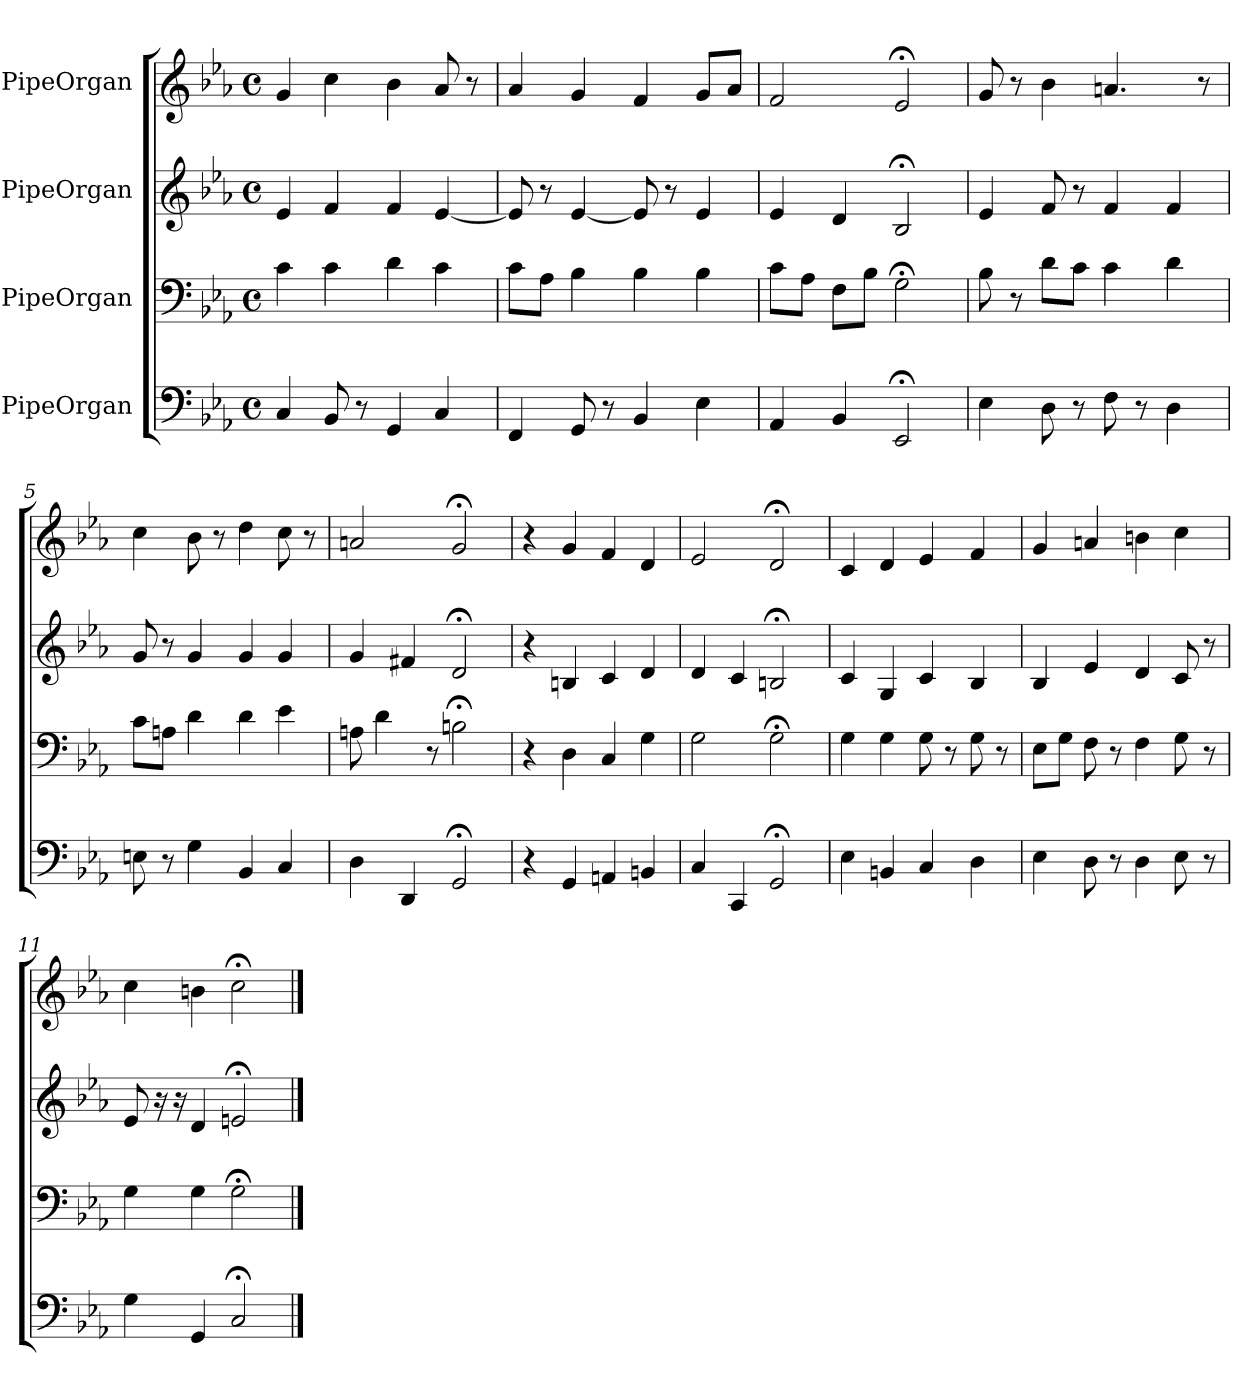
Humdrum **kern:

**kern	**kern	**kern	**kern
*part4	*part3	*part2	*part1
*staff4	*staff3	*staff2	*staff1
*I"PipeOrgan	*I"PipeOrgan	*I"PipeOrgan	*I"PipeOrgan
*clefF4	*clefF4	*clefG2	*clefG2
*k[b-e-a-]	*k[b-e-a-]	*k[b-e-a-]	*k[b-e-a-]
*c:	*c:	*c:	*c:
*M4/4	*M4/4	*M4/4	*M4/4
*met(c)	*met(c)	*met(c)	*met(c)
*MM60	*MM60	*MM60	*MM60
=1	=1	=1	=1
4C	4c	4e-	4g
8BB-	4c	4f	4cc
8r	.	.	.
4GG	4d	4f	4b-
4C	4c	[4e-	8a-
.	.	.	8r
=2	=2	=2	=2
4FF	8c\L	8e-]	4a-
.	8A-\J	8r	.
8GG	4B-	[4e-	4g
8r	.	.	.
4BB-	4B-	8e-]	4f
.	.	8r	.
4E-	4B-	4e-	8g/L
.	.	.	8a-/J
=3	=3	=3	=3
4AA-	8c\L	4e-	2f
.	8A-\J	.	.
4BB-	8F\L	4d	.
.	8B-\J	.	.
2EE-;<	2G;<	2B-;<	2e-;<
=4	=4	=4	=4
4E-	8B-	4e-	8g
.	8r	.	8r
8D	8d\L	8f	4b-
8r	8c\J	8r	.
8F	4c	4f	4.an
8r	.	.	.
4D	4d	4f	.
.	.	.	8r
=5	=5	=5	=5
8En	8c\L	8g	4cc
8r	8An\J	8r	.
4G	4d	4g	8b-
.	.	.	8r
4BB-	4d	4g	4dd
4C	4e-	4g	8cc
.	.	.	8r
=6	=6	=6	=6
4D	8An	4g	2an
.	4d	.	.
4DD	.	4f#X	.
.	8r	.	.
2GG;<	2Bn;<	2d;<	2g;<
=7	=7	=7	=7
4r	4r	4r	4r
4GG	4D	4Bn	4g
4AAn	4C	4c	4f
4BBn	4G	4d	4d
=8	=8	=8	=8
4C	2G	4d	2e-
4CC	.	4c	.
2GG;<	2G;<	2Bn;<	2d;<
=9	=9	=9	=9
4E-	4G	4c	4c
4BBn	4G	4G	4d
4C	8G	4c	4e-
.	8r	.	.
4D	8G	4B-	4f
.	8r	.	.
=10	=10	=10	=10
4E-	8E-\L	4B-	4g
.	8G\J	.	.
8D	8F	4e-	4an
8r	8r	.	.
4D	4F	4d	4bn
8E-	8G	8c	4cc
8r	8r	8r	.
=11	=11	=11	=11
4G	4G	8e-	4cc
.	.	16r	.
.	.	16r	.
4GG	4G	4d	4bn
2C;<	2G;<	2en;<	2cc;<
==	==	==	==
*-	*-	*-	*-
